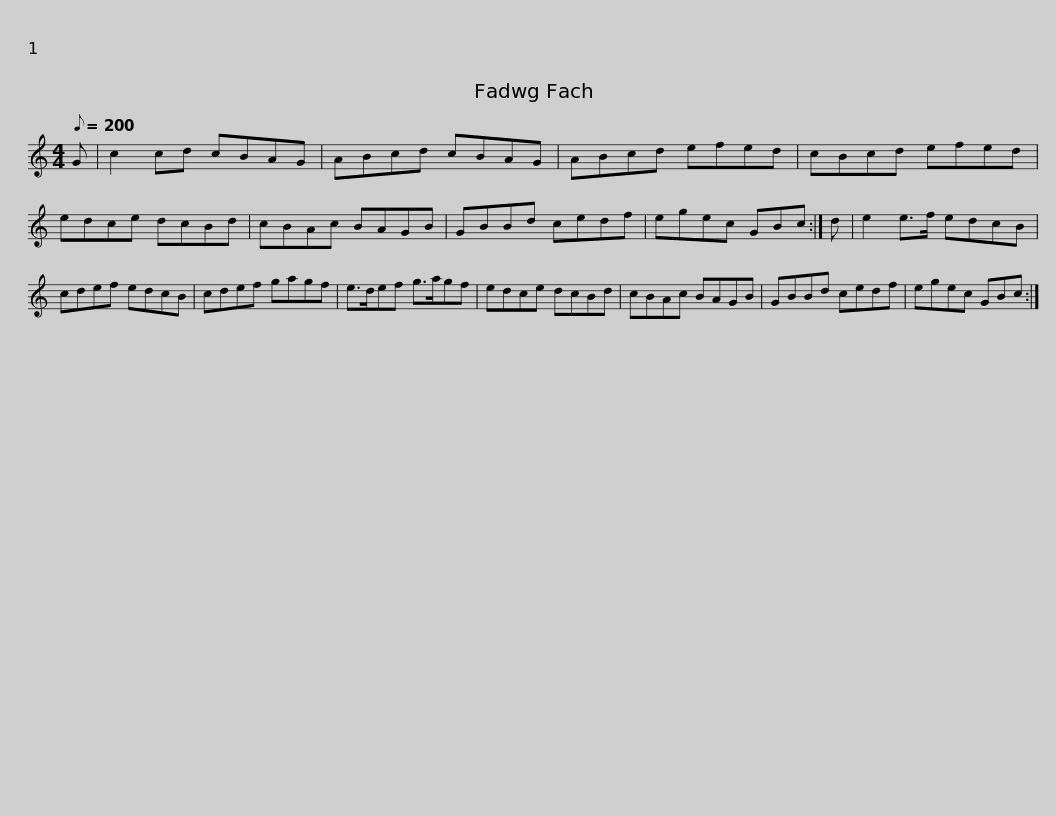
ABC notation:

X:1
L:1/8
Q:1/8=200
M:4/4
I:linebreak $
K:C
V:1 treble
V:1
 G | c2 cd cBAG | ABcd cBAG | ABcd efed | cBcd efed |$ %5
 edce dcBd | cBAc BAGB | GBBd cedf | egec GBc :|$ d | %10
 e2 e>f edcB | cdef edcB | cdef gagf | e>def g>agf |$ edce dcBd | %15
 cBAc BAGB | GBBd cedf | egec GBc :| %18
